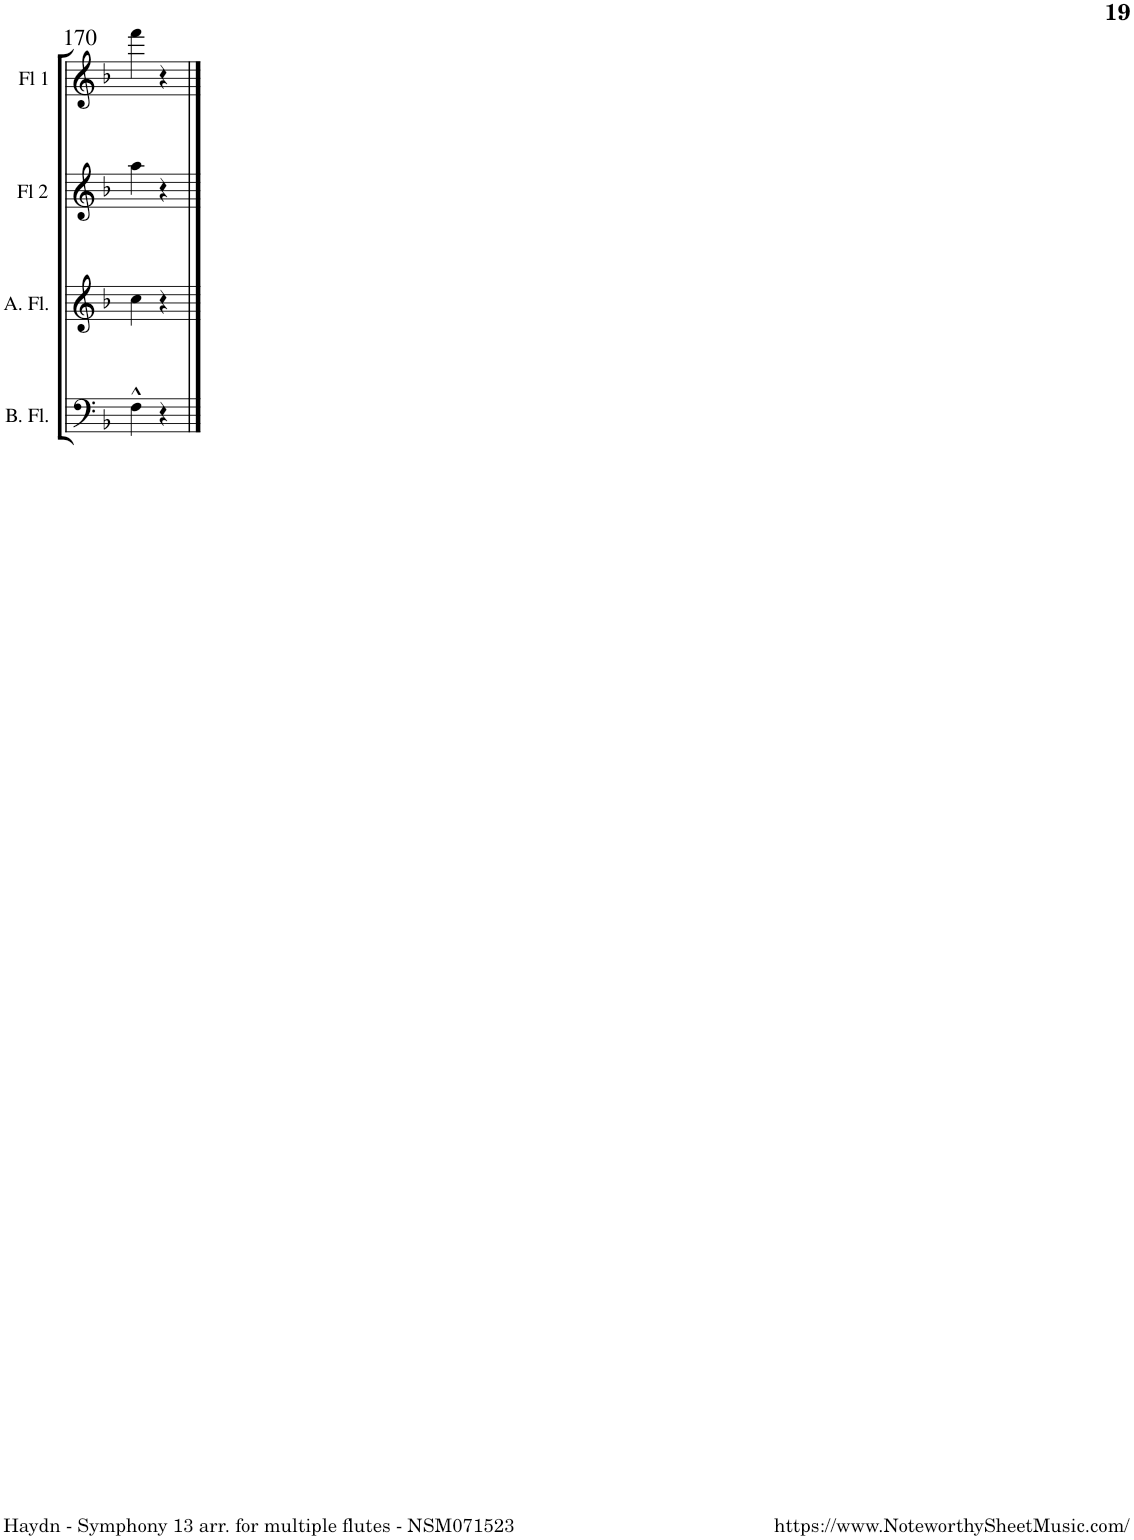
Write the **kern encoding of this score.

**kern	**kern	**kern	**kern
*part4	*part3	*part2	*part1
*staff4	*staff3	*staff2	*staff1
*I"Bass Flute	*I"Alto Flute	*I"Flute 2	*I"Flute 1
*I'B. Fl.	*I'A. Fl.	*I'Fl 2	*I'Fl 1
!!LO:PB:g=z
*clefF4	*clefG2	*clefG2	*clefG2
*k[b-]	*k[b-]	*k[b-]	*k[b-]
*M2/4	*M2/4	*M2/4	*M2/4
=170	=170	=170	=170
4F^^\	4cc\	4aa\	4fff\
4r	4r	4r	4r
==	==	==	==
*-	*-	*-	*-
